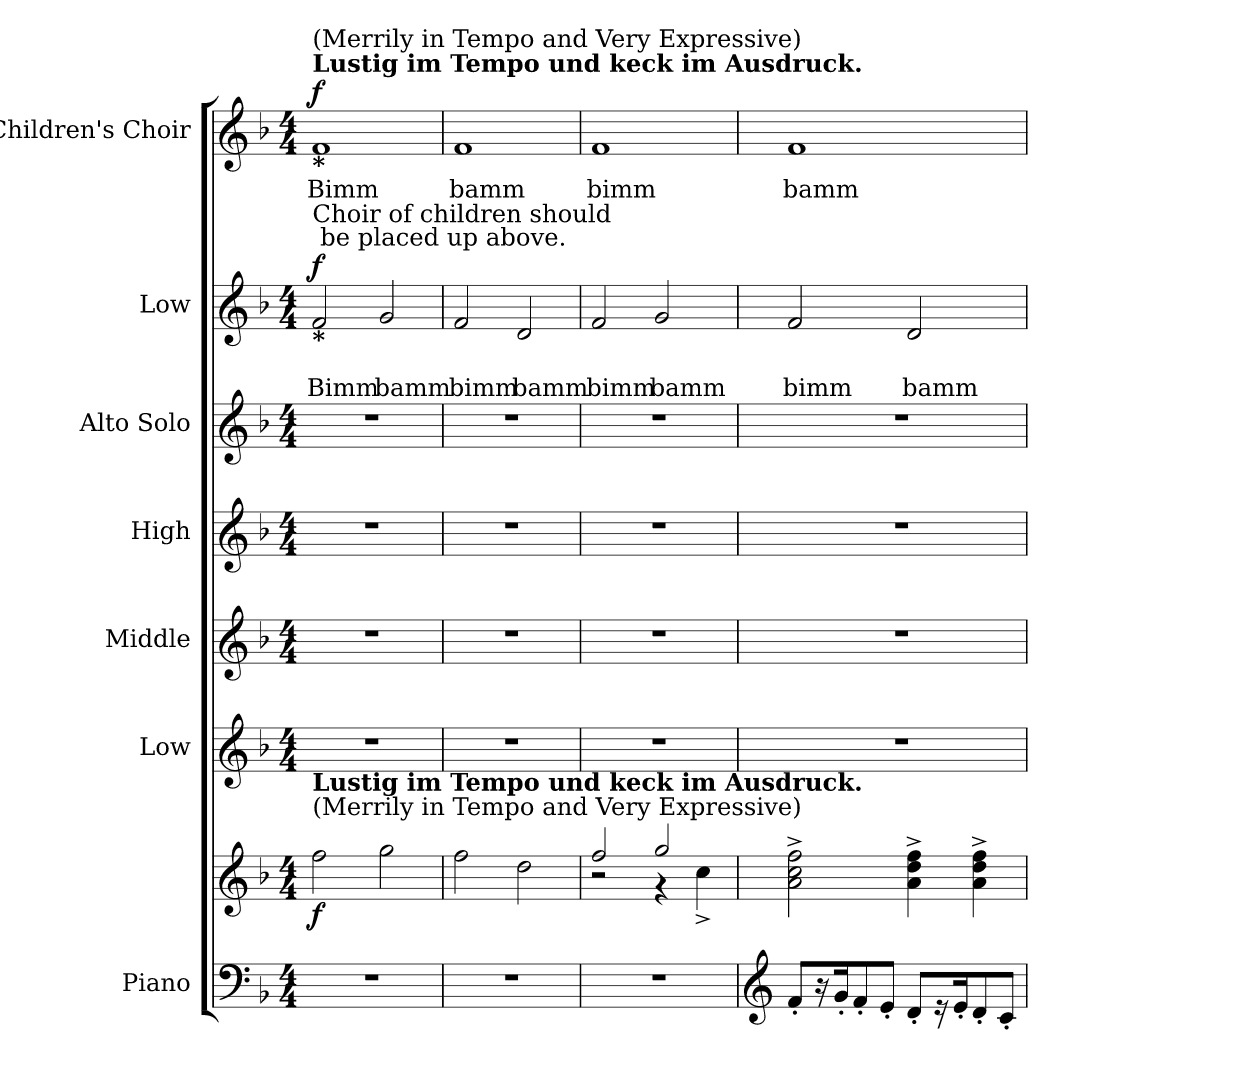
**kern	**kern	**dynam	**kern	**kern	**kern	**kern	**kern	**text	**text	**dynam	**kern	**text	**dynam
*part7	*part7	*part7	*part6	*part5	*part4	*part3	*part2	*part2	*part2	*part2	*part1	*part1	*part1
*staff8	*staff7	*staff7/8	*staff6	*staff5	*staff4	*staff3	*staff2	*staff2	*staff2	*staff2	*staff1	*staff1	*staff1
*I"Piano	*	*	*I"Low	*I"Middle	*I"High	*I"Alto Solo	*I"Low	*	*	*	*I"Children's Choir	*	*
*I'Pno.	*	*	*I'L.	*I'M.	*I'H.	*I'A.  Solo	*I'L.	*	*	*	*I'H.	*	*
*clefF4	*clefG2	*	*clefG2	*clefG2	*clefG2	*clefG2	*clefG2	*	*	*	*clefG2	*	*
*k[b-]	*k[b-]	*	*k[b-]	*k[b-]	*k[b-]	*k[b-]	*k[b-]	*	*	*	*k[b-]	*	*
*F:	*F:	*	*F:	*F:	*F:	*F:	*F:	*	*	*	*F:	*	*
*M4/4	*M4/4	*	*M4/4	*M4/4	*M4/4	*M4/4	*M4/4	*	*	*	*M4/4	*	*
=1	=1	=1	=1	=1	=1	=1	=1	=1	=1	=1	=1	=1	=1
!	!	!	!	!	!	!	!	!	!	!	!LO:TX:a:B:t=Lustig im Tempo und keck im Ausdruck.	!	!
!	!	!	!	!	!	!	!	!	!	!	!LO:TX:a:t=(Merrily in Tempo and Very Expressive)	!	!
!	!	!	!	!	!	!	!	!	!	!	!LO:TX:b:B:t=*	!	!
!	!	!	!	!	!	!	!LO:TX:b:B:t=*	!	!	!	!	!	!
!	!	!	!	!	!	!	!LO:TX:a:t=Choir of children should\n be placed up above.	!	!	!	!	!	!
!	!	!	!LO:TX:b:B:t=Lustig im Tempo und keck im Ausdruck.	!	!	!	!	!	!	!	!	!	!
!	!	!	!LO:TX:b:t=(Merrily in Tempo and Very Expressive)	!	!	!	!	!	!	!	!	!	!
!	!	!LO:DY:b	!	!	!	!	!	!	!	!LO:DY:a	!	!	!LO:DY:a
1r	2ff\	f	1r	1r	1r	1r	2f/	.	Bimm	f	1f	Bimm	f
.	2gg\	.	.	.	.	.	2g/	.	bamm	.	.	.	.
=2	=2	=2	=2	=2	=2	=2	=2	=2	=2	=2	=2	=2	=2
1r	2ff\	.	1r	1r	1r	1r	2f/	.	bimm	.	1f	bamm	.
.	2dd\	.	.	.	.	.	2d/	.	bamm	.	.	.	.
=3	=3	=3	=3	=3	=3	=3	=3	=3	=3	=3	=3	=3	=3
*	*^	*	*	*	*	*	*	*	*	*	*	*	*
1r	2ff/	2rcc	.	1r	1r	1r	1r	2f/	.	bimm	.	1f	bimm	.
.	2gg/	4r	.	.	.	.	.	2g/	.	bamm	.	.	.	.
.	.	4cc^>\	.	.	.	.	.	.	.	.	.	.	.	.
*	*v	*v	*	*	*	*	*	*	*	*	*	*	*	*
=4	=4	=4	=4	=4	=4	=4	=4	=4	=4	=4	=4	=4	=4
*clefG2	*	*	*	*	*	*	*	*	*	*	*	*	*
8f'</L	2a\^> 2cc\^> 2ff\^>	.	1r	1r	1r	1r	2f/	.	bimm	.	1f	bamm	.
16r	.	.	.	.	.	.	.	.	.	.	.	.	.
16g'</k	.	.	.	.	.	.	.	.	.	.	.	.	.
8f'</	.	.	.	.	.	.	.	.	.	.	.	.	.
8e'</J	.	.	.	.	.	.	.	.	.	.	.	.	.
8d'</L	4a\^> 4dd\^> 4ff\^>	.	.	.	.	.	2d/	.	bamm	.	.	.	.
16r	.	.	.	.	.	.	.	.	.	.	.	.	.
16e'</k	.	.	.	.	.	.	.	.	.	.	.	.	.
8d'</	4a\^> 4dd\^> 4ff\^>	.	.	.	.	.	.	.	.	.	.	.	.
8c'</J	.	.	.	.	.	.	.	.	.	.	.	.	.
=	=	=	=	=	=	=	=	=	=	=	=	=	=
*-	*-	*-	*-	*-	*-	*-	*-	*-	*-	*-	*-	*-	*-
